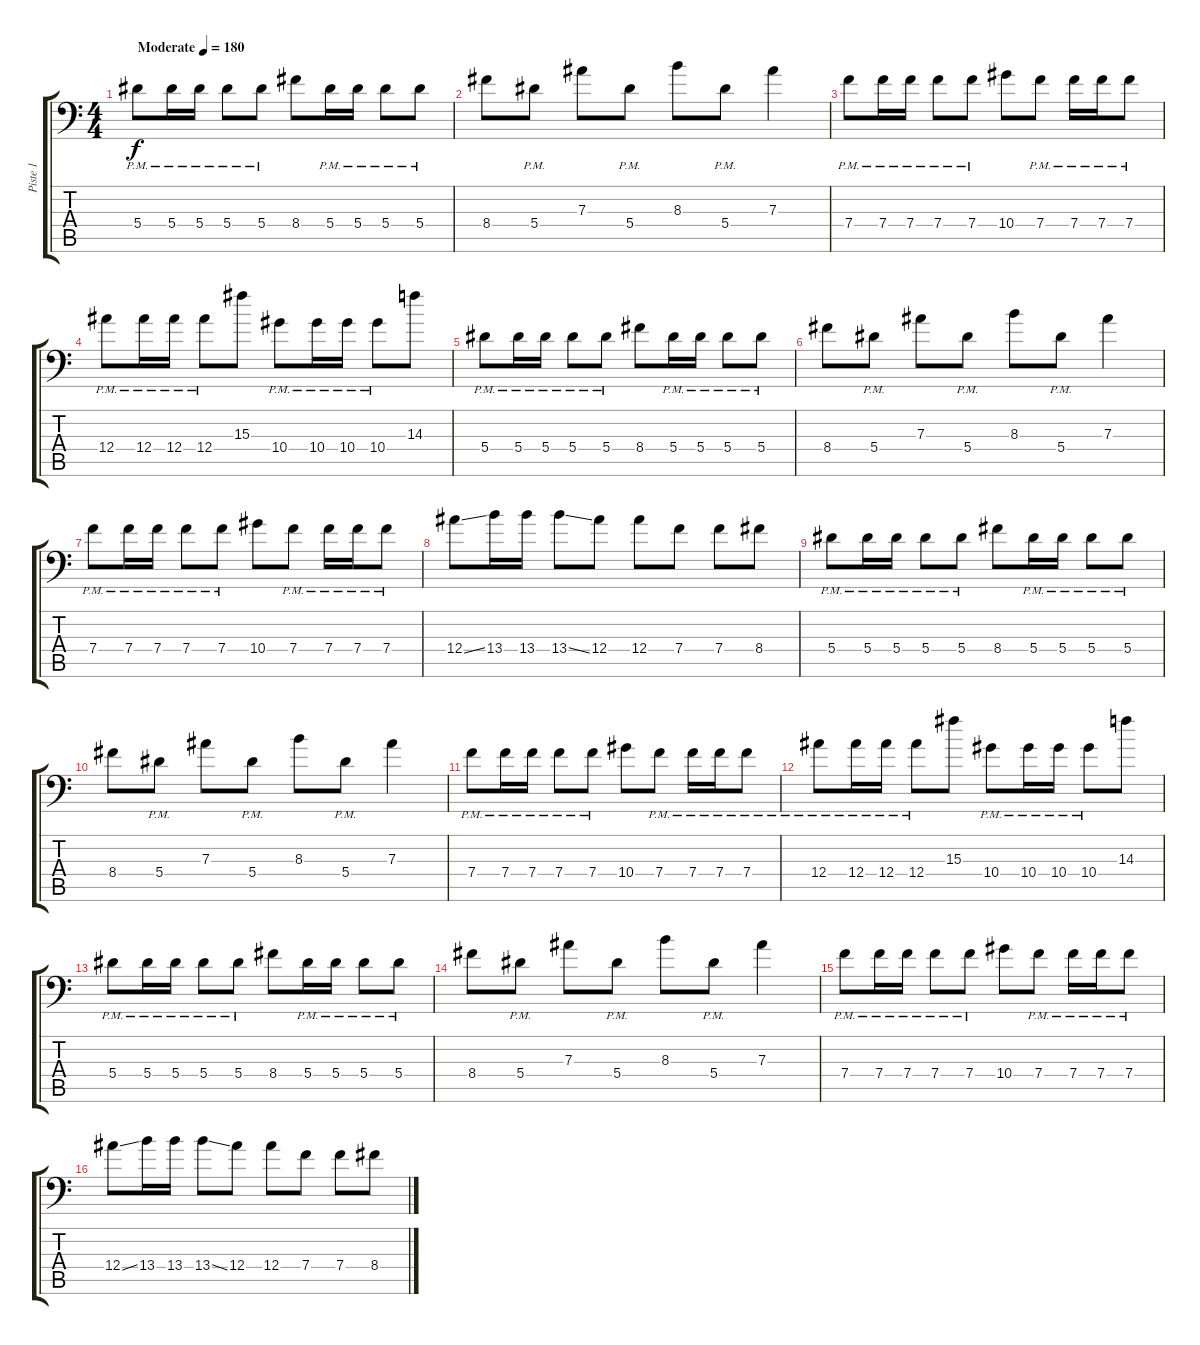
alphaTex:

\track ("Piste 1" "Piste 1") {instrument distortionguitar}
\staff {score tabs}
\tuning (C4 G3 Eb3 Bb2 F2 Bb1) {hide}
\ts (4 4)
\tempo (180 "Moderate")
\clef f4
\ks c
5.4{pm}.8{dy f instrument distortionguitar} 5.4{pm}.16 5.4{pm}.16 5.4{pm}.8 5.4{pm}.8 8.4.8 5.4{pm}.16 5.4{pm}.16 5.4{pm}.8 5.4{pm}.8 |
8.4.8 5.4{pm}.8 7.3.8 5.4{pm}.8 8.3.8 5.4{pm}.8 7.3.4 |
7.4{pm}.8 7.4{pm}.16 7.4{pm}.16 7.4{pm}.8 7.4{pm}.8 10.4.8 7.4{pm}.8 7.4{pm}.16 7.4{pm}.16 7.4{pm}.8 |
12.4{pm}.8 12.4{pm}.16 12.4{pm}.16 12.4{pm}.8 15.3.8 10.4{pm}.8 10.4{pm}.16 10.4{pm}.16 10.4{pm}.8 14.3.8 |
5.4{pm}.8 5.4{pm}.16 5.4{pm}.16 5.4{pm}.8 5.4{pm}.8 8.4.8 5.4{pm}.16 5.4{pm}.16 5.4{pm}.8 5.4{pm}.8 |
8.4.8 5.4{pm}.8 7.3.8 5.4{pm}.8 8.3.8 5.4{pm}.8 7.3.4 |
7.4{pm}.8 7.4{pm}.16 7.4{pm}.16 7.4{pm}.8 7.4{pm}.8 10.4.8 7.4{pm}.8 7.4{pm}.16 7.4{pm}.16 7.4{pm}.8 |
12.4{ss}.8 13.4.16 13.4.16 13.4{ss}.8 12.4.8 12.4.8 7.4.8 7.4.8 8.4.8 |
5.4{pm}.8 5.4{pm}.16 5.4{pm}.16 5.4{pm}.8 5.4{pm}.8 8.4.8 5.4{pm}.16 5.4{pm}.16 5.4{pm}.8 5.4{pm}.8 |
8.4.8 5.4{pm}.8 7.3.8 5.4{pm}.8 8.3.8 5.4{pm}.8 7.3.4 |
7.4{pm}.8 7.4{pm}.16 7.4{pm}.16 7.4{pm}.8 7.4{pm}.8 10.4.8 7.4{pm}.8 7.4{pm}.16 7.4{pm}.16 7.4{pm}.8 |
12.4{pm}.8 12.4{pm}.16 12.4{pm}.16 12.4{pm}.8 15.3.8 10.4{pm}.8 10.4{pm}.16 10.4{pm}.16 10.4{pm}.8 14.3.8 |
5.4{pm}.8 5.4{pm}.16 5.4{pm}.16 5.4{pm}.8 5.4{pm}.8 8.4.8 5.4{pm}.16 5.4{pm}.16 5.4{pm}.8 5.4{pm}.8 |
8.4.8 5.4{pm}.8 7.3.8 5.4{pm}.8 8.3.8 5.4{pm}.8 7.3.4 |
7.4{pm}.8 7.4{pm}.16 7.4{pm}.16 7.4{pm}.8 7.4{pm}.8 10.4.8 7.4{pm}.8 7.4{pm}.16 7.4{pm}.16 7.4{pm}.8 |
12.4{ss}.8 13.4.16 13.4.16 13.4{ss}.8 12.4.8 12.4.8 7.4.8 7.4.8 8.4.8
